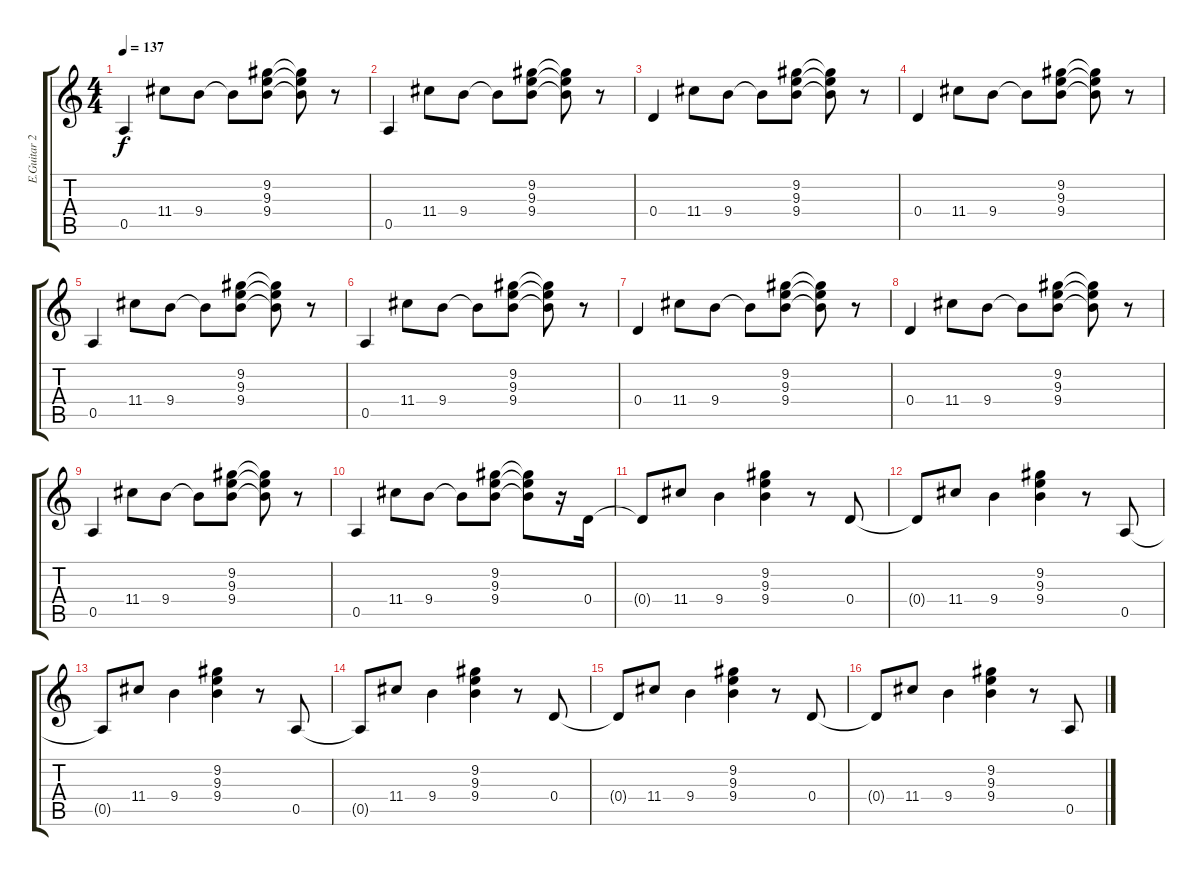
\track ("E.Guitar 2 (Kita)" "E.Guitar 2") {instrument overdrivenguitar}
\staff {score tabs}
\tuning (E4 B3 G3 D3 A2 E2) {hide}
\ts (4 4)
\tempo 137
\clef g2
\ks c
0.5.4{dy f} 11.4.8 9.4.8 9.4{t}.8 (9.2 9.3 9.4).8 (9.2{t} 9.3{t} 9.4{t}).8 r.8 |
0.5.4 11.4.8 9.4.8 9.4{t}.8 (9.2 9.3 9.4).8 (9.2{t} 9.3{t} 9.4{t}).8 r.8 |
0.4.4 11.4.8 9.4.8 9.4{t}.8 (9.2 9.3 9.4).8 (9.2{t} 9.3{t} 9.4{t}).8 r.8 |
0.4.4 11.4.8 9.4.8 9.4{t}.8 (9.2 9.3 9.4).8 (9.2{t} 9.3{t} 9.4{t}).8 r.8 |
0.5.4 11.4.8 9.4.8 9.4{t}.8 (9.2 9.3 9.4).8 (9.2{t} 9.3{t} 9.4{t}).8 r.8 |
0.5.4 11.4.8 9.4.8 9.4{t}.8 (9.2 9.3 9.4).8 (9.2{t} 9.3{t} 9.4{t}).8 r.8 |
0.4.4 11.4.8 9.4.8 9.4{t}.8 (9.2 9.3 9.4).8 (9.2{t} 9.3{t} 9.4{t}).8 r.8 |
0.4.4 11.4.8 9.4.8 9.4{t}.8 (9.2 9.3 9.4).8 (9.2{t} 9.3{t} 9.4{t}).8 r.8 |
0.5.4 11.4.8 9.4.8 9.4{t}.8 (9.2 9.3 9.4).8 (9.2{t} 9.3{t} 9.4{t}).8 r.8 |
0.5.4 11.4.8 9.4.8 9.4{t}.8 (9.2 9.3 9.4).8 (9.2{t} 9.3{t} 9.4{t}).8 r.16 0.4.16 |
0.4{t}.8 11.4.8 9.4.4 (9.2 9.3 9.4).4 r.8 0.4.8 |
0.4{t}.8 11.4.8 9.4.4 (9.2 9.3 9.4).4 r.8 0.5.8 |
0.5{t}.8 11.4.8 9.4.4 (9.2 9.3 9.4).4 r.8 0.5.8 |
0.5{t}.8 11.4.8 9.4.4 (9.2 9.3 9.4).4 r.8 0.4.8 |
0.4{t}.8 11.4.8 9.4.4 (9.2 9.3 9.4).4 r.8 0.4.8 |
0.4{t}.8 11.4.8 9.4.4 (9.2 9.3 9.4).4 r.8 0.5.8
